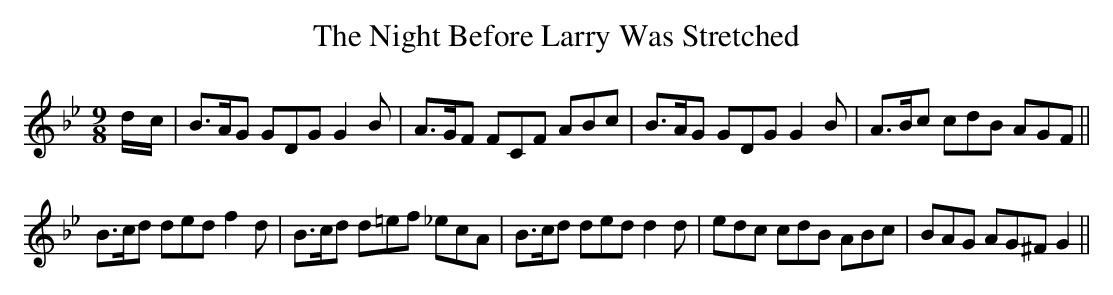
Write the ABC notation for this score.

X:1
T: The Night Before Larry Was Stretched
M: 9/8
L: 1/8
K: Gm
d/2-c/2 | B>AG GDG G2 B | A>GF FCF ABc | B>AG GDG G2 B | A>Bc cdB AGF ||
B>cd ded f2 d | B>cd d=ef _ecA | B>cd ded d2 d | edc cdB ABc | BAG AG^F G2 ||
